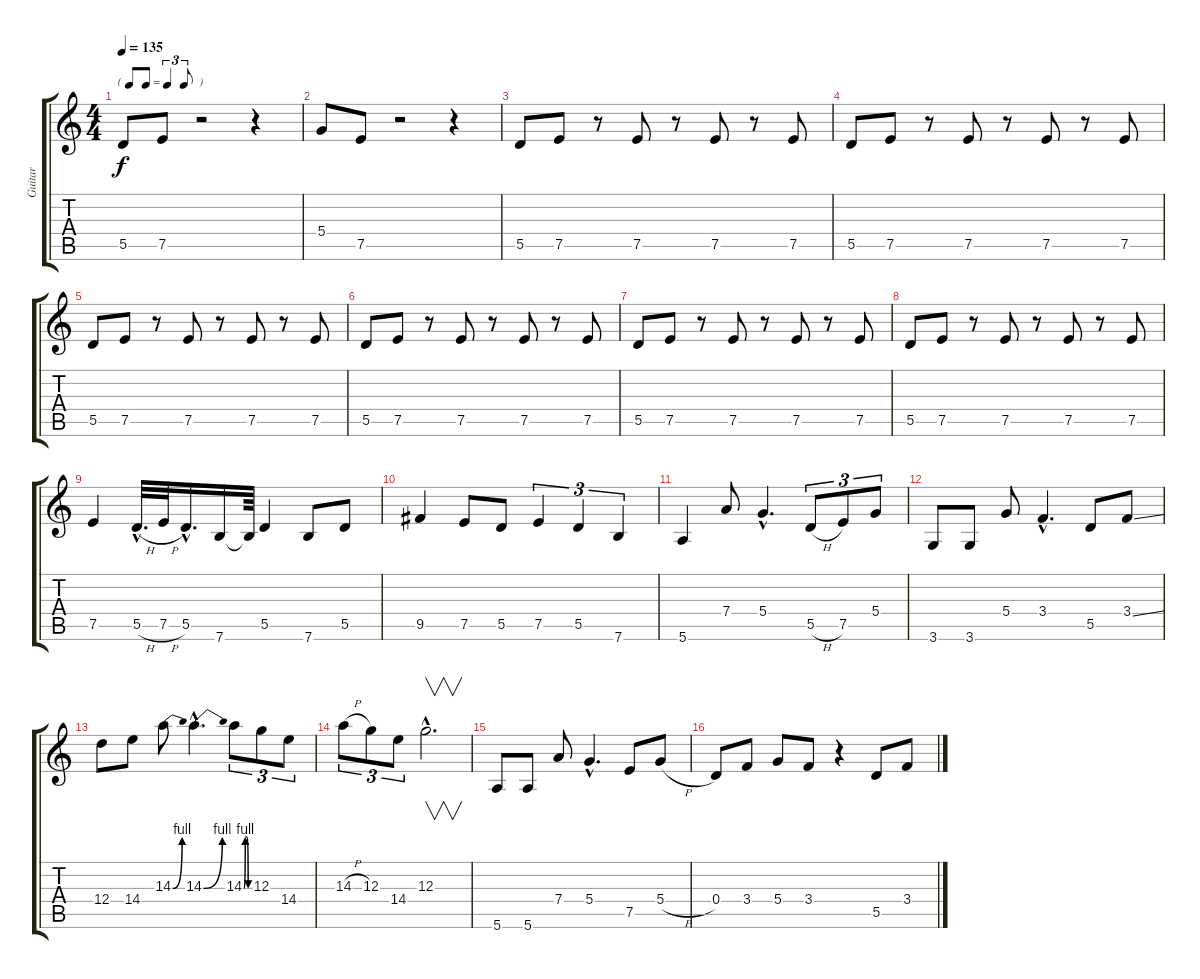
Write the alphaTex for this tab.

\track ("Guitar" "Guitar") {instrument overdrivenguitar}
\staff {score tabs}
\tuning (E4 B3 G3 D3 A2 E2) {hide}
\ts (4 4)
\tf triplet8th
\tempo 135
\clef g2
\ks c
5.5.8{dy f} 7.5.8 r.2 r.4 |
5.4.8 7.5.8 r.2 r.4 |
5.5.8 7.5.8 r.8 7.5.8 r.8 7.5.8 r.8 7.5.8 |
5.5.8 7.5.8 r.8 7.5.8 r.8 7.5.8 r.8 7.5.8 |
5.5.8 7.5.8 r.8 7.5.8 r.8 7.5.8 r.8 7.5.8 |
5.5.8 7.5.8 r.8 7.5.8 r.8 7.5.8 r.8 7.5.8 |
5.5.8 7.5.8 r.8 7.5.8 r.8 7.5.8 r.8 7.5.8 |
5.5.8 7.5.8 r.8 7.5.8 r.8 7.5.8 r.8 7.5.8 |
7.5.4 5.5{h hac}.32{d} 7.5{h}.32 5.5{hac}.16{d} 7.6.16 7.6{t}.64 5.5.4 7.6.8 5.5.8 |
9.5.4 7.5.8 5.5.8 7.5.4{tu (3 2)} 5.5.4{tu (3 2)} 7.6.4{tu (3 2)} |
5.6.4 7.4.8 5.4{hac}.4{d} 5.5{h}.8{tu (3 2)} 7.5.8{tu (3 2)} 5.4.8{tu (3 2)} |
3.6.8 3.6.8 5.4.8 3.4{hac}.4{d} 5.5.8 3.4{ss}.8 |
12.4.8 14.4.8 14.3{be (bend 0 0 60 4)}.8 14.3{be (bend 0 0 60 4) hac}.4{d} 14.3{be (custom 0 0 15 4 30 4 45 0 60 0)}.8{tu (3 2)} 12.3.8{tu (3 2)} 14.4.8{tu (3 2)} |
14.3{h}.8{tu (3 2)} 12.3.8{tu (3 2)} 14.4.8{tu (3 2)} 12.3{hac}.2{v d} |
5.6.8 5.6.8 7.4.8 5.4{hac}.4{d} 7.5.8 5.4{h}.8 |
0.4.8 3.4.8 5.4.8 3.4.8 r.4 5.5.8 3.4.8
